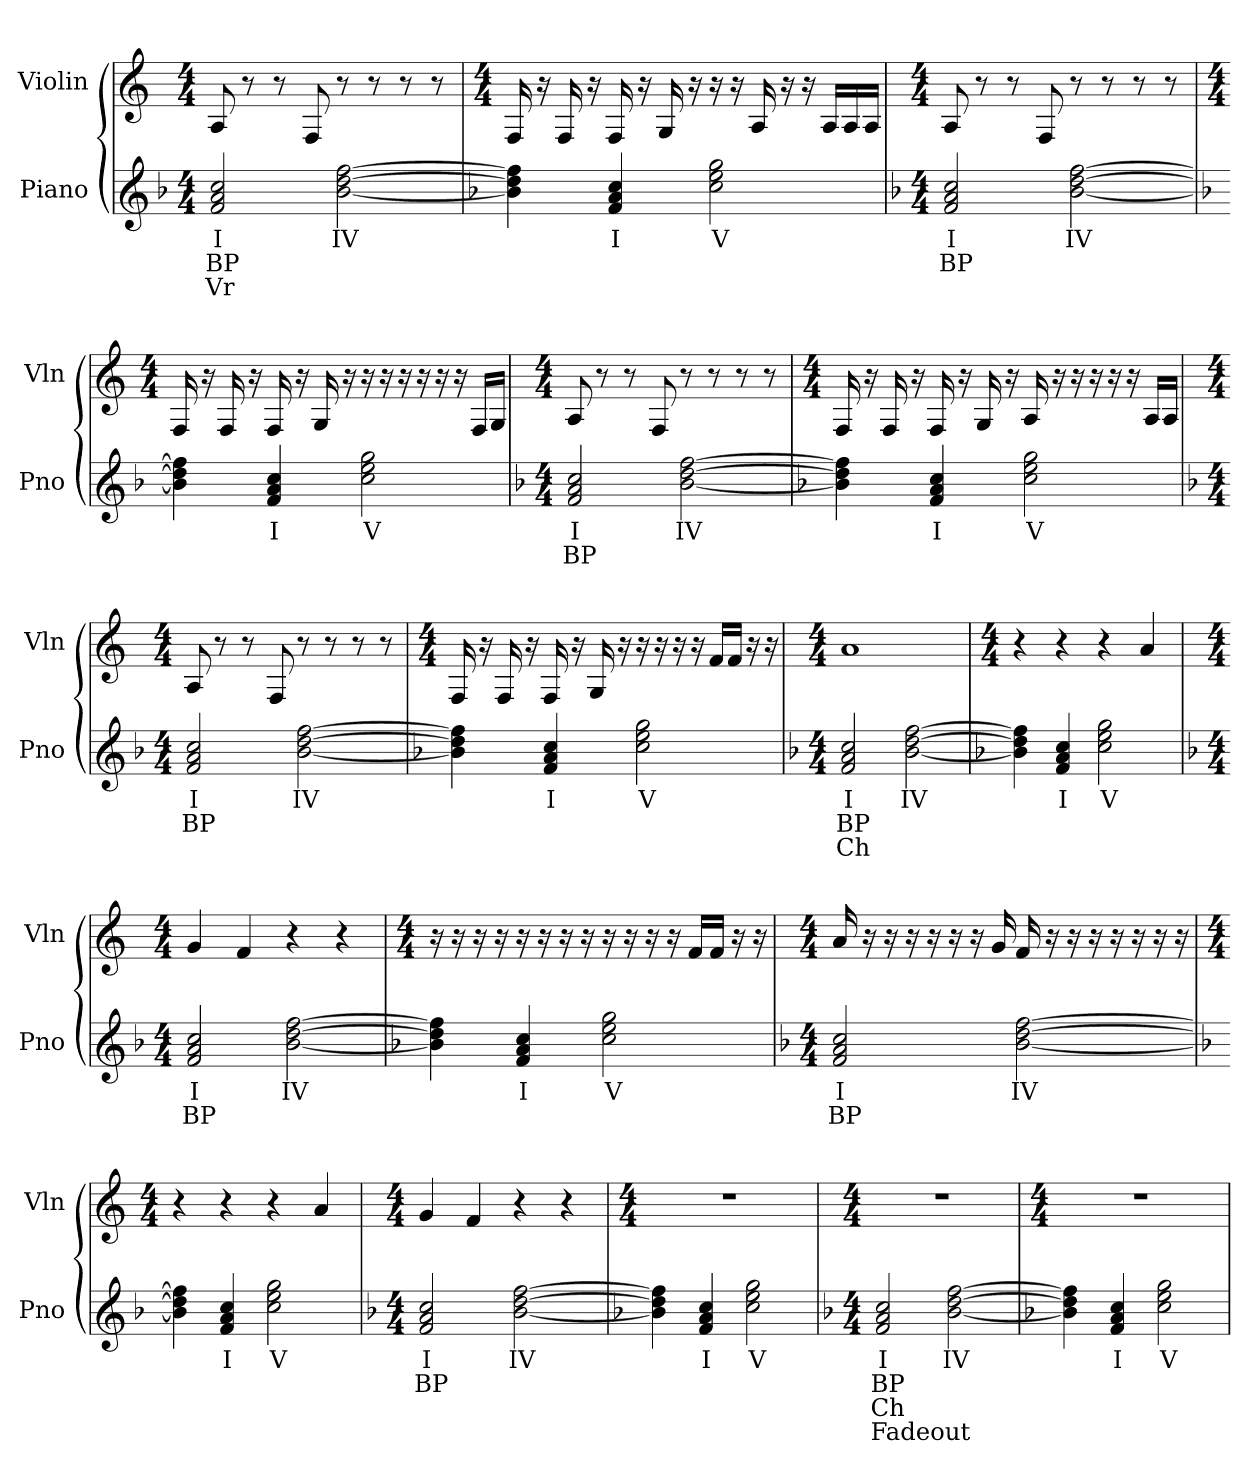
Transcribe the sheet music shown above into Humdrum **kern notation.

**kern	**text	**text	**text	**text	**kern
*part2	*part2	*part2	*part2	*part2	*part1
*staff2	*staff2	*staff2	*staff2	*staff2	*staff1
*I"Piano	*	*	*	*	*I"Violin
*I'Pno	*	*	*	*	*I'Vln
*k[b-]	*	*	*	*	*
*F:	*	*	*	*	*
*M4/4	*	*	*	*	*M4/4
=	=	=	=	=	=
2f 2a 2cc	I	BP	Vr	.	8A
.	.	.	.	.	8r
.	.	.	.	.	8r
.	.	.	.	.	8F
[2b- [2dd [2ff	IV	.	.	.	8r
.	.	.	.	.	8r
.	.	.	.	.	8r
.	.	.	.	.	8r
=	=	=	=	=	=
*k[b-]	*	*	*	*	*
*F:	*	*	*	*	*
*	*	*	*	*	*M4/4
4b-] 4dd] 4ff]	.	.	.	.	16F
.	.	.	.	.	16r
.	.	.	.	.	16F
.	.	.	.	.	16r
4f 4a 4cc	I	.	.	.	16F
.	.	.	.	.	16r
.	.	.	.	.	16G
.	.	.	.	.	16r
2cc 2ee 2gg	V	.	.	.	16r
.	.	.	.	.	16r
.	.	.	.	.	16A
.	.	.	.	.	16r
.	.	.	.	.	16r
.	.	.	.	.	16ALL
.	.	.	.	.	16A
.	.	.	.	.	16AJJ
=	=	=	=	=	=
*k[b-]	*	*	*	*	*
*F:	*	*	*	*	*
*M4/4	*	*	*	*	*M4/4
2f 2a 2cc	I	BP	.	.	8A
.	.	.	.	.	8r
.	.	.	.	.	8r
.	.	.	.	.	8F
[2b- [2dd [2ff	IV	.	.	.	8r
.	.	.	.	.	8r
.	.	.	.	.	8r
.	.	.	.	.	8r
=	=	=	=	=	=
*k[b-]	*	*	*	*	*
*F:	*	*	*	*	*
*	*	*	*	*	*M4/4
4b-] 4dd] 4ff]	.	.	.	.	16F
.	.	.	.	.	16r
.	.	.	.	.	16F
.	.	.	.	.	16r
4f 4a 4cc	I	.	.	.	16F
.	.	.	.	.	16r
.	.	.	.	.	16G
.	.	.	.	.	16r
2cc 2ee 2gg	V	.	.	.	16r
.	.	.	.	.	16r
.	.	.	.	.	16r
.	.	.	.	.	16r
.	.	.	.	.	16r
.	.	.	.	.	16r
.	.	.	.	.	16FLL
.	.	.	.	.	16GJJ
=	=	=	=	=	=
*k[b-]	*	*	*	*	*
*F:	*	*	*	*	*
*M4/4	*	*	*	*	*M4/4
2f 2a 2cc	I	BP	.	.	8A
.	.	.	.	.	8r
.	.	.	.	.	8r
.	.	.	.	.	8F
[2b- [2dd [2ff	IV	.	.	.	8r
.	.	.	.	.	8r
.	.	.	.	.	8r
.	.	.	.	.	8r
=	=	=	=	=	=
*k[b-]	*	*	*	*	*
*F:	*	*	*	*	*
*	*	*	*	*	*M4/4
4b-] 4dd] 4ff]	.	.	.	.	16F
.	.	.	.	.	16r
.	.	.	.	.	16F
.	.	.	.	.	16r
4f 4a 4cc	I	.	.	.	16F
.	.	.	.	.	16r
.	.	.	.	.	16G
.	.	.	.	.	16r
2cc 2ee 2gg	V	.	.	.	16A
.	.	.	.	.	16r
.	.	.	.	.	16r
.	.	.	.	.	16r
.	.	.	.	.	16r
.	.	.	.	.	16r
.	.	.	.	.	16ALL
.	.	.	.	.	16AJJ
=	=	=	=	=	=
*k[b-]	*	*	*	*	*
*F:	*	*	*	*	*
*M4/4	*	*	*	*	*M4/4
2f 2a 2cc	I	BP	.	.	8A
.	.	.	.	.	8r
.	.	.	.	.	8r
.	.	.	.	.	8F
[2b- [2dd [2ff	IV	.	.	.	8r
.	.	.	.	.	8r
.	.	.	.	.	8r
.	.	.	.	.	8r
=	=	=	=	=	=
*k[b-]	*	*	*	*	*
*F:	*	*	*	*	*
*	*	*	*	*	*M4/4
4b-] 4dd] 4ff]	.	.	.	.	16F
.	.	.	.	.	16r
.	.	.	.	.	16F
.	.	.	.	.	16r
4f 4a 4cc	I	.	.	.	16F
.	.	.	.	.	16r
.	.	.	.	.	16G
.	.	.	.	.	16r
2cc 2ee 2gg	V	.	.	.	16r
.	.	.	.	.	16r
.	.	.	.	.	16r
.	.	.	.	.	16r
.	.	.	.	.	16fLL
.	.	.	.	.	16fJJ
.	.	.	.	.	16r
.	.	.	.	.	16r
=	=	=	=	=	=
*k[b-]	*	*	*	*	*
*F:	*	*	*	*	*
*M4/4	*	*	*	*	*M4/4
2f 2a 2cc	I	BP	Ch	.	1a
[2b- [2dd [2ff	IV	.	.	.	.
=	=	=	=	=	=
*k[b-]	*	*	*	*	*
*F:	*	*	*	*	*
*	*	*	*	*	*M4/4
4b-] 4dd] 4ff]	.	.	.	.	4r
4f 4a 4cc	I	.	.	.	4r
2cc 2ee 2gg	V	.	.	.	4r
.	.	.	.	.	4a
=	=	=	=	=	=
*k[b-]	*	*	*	*	*
*F:	*	*	*	*	*
*M4/4	*	*	*	*	*M4/4
2f 2a 2cc	I	BP	.	.	4g
.	.	.	.	.	4f
[2b- [2dd [2ff	IV	.	.	.	4r
.	.	.	.	.	4r
=	=	=	=	=	=
*k[b-]	*	*	*	*	*
*F:	*	*	*	*	*
*	*	*	*	*	*M4/4
4b-] 4dd] 4ff]	.	.	.	.	16r
.	.	.	.	.	16r
.	.	.	.	.	16r
.	.	.	.	.	16r
4f 4a 4cc	I	.	.	.	16r
.	.	.	.	.	16r
.	.	.	.	.	16r
.	.	.	.	.	16r
2cc 2ee 2gg	V	.	.	.	16r
.	.	.	.	.	16r
.	.	.	.	.	16r
.	.	.	.	.	16r
.	.	.	.	.	16fLL
.	.	.	.	.	16fJJ
.	.	.	.	.	16r
.	.	.	.	.	16r
=	=	=	=	=	=
*k[b-]	*	*	*	*	*
*F:	*	*	*	*	*
*M4/4	*	*	*	*	*M4/4
2f 2a 2cc	I	BP	.	.	16a
.	.	.	.	.	16r
.	.	.	.	.	16r
.	.	.	.	.	16r
.	.	.	.	.	16r
.	.	.	.	.	16r
.	.	.	.	.	16r
.	.	.	.	.	16g
[2b- [2dd [2ff	IV	.	.	.	16f
.	.	.	.	.	16r
.	.	.	.	.	16r
.	.	.	.	.	16r
.	.	.	.	.	16r
.	.	.	.	.	16r
.	.	.	.	.	16r
.	.	.	.	.	16r
=	=	=	=	=	=
*k[b-]	*	*	*	*	*
*F:	*	*	*	*	*
*	*	*	*	*	*M4/4
4b-] 4dd] 4ff]	.	.	.	.	4r
4f 4a 4cc	I	.	.	.	4r
2cc 2ee 2gg	V	.	.	.	4r
.	.	.	.	.	4a
=	=	=	=	=	=
*k[b-]	*	*	*	*	*
*F:	*	*	*	*	*
*M4/4	*	*	*	*	*M4/4
2f 2a 2cc	I	BP	.	.	4g
.	.	.	.	.	4f
[2b- [2dd [2ff	IV	.	.	.	4r
.	.	.	.	.	4r
=	=	=	=	=	=
*k[b-]	*	*	*	*	*
*F:	*	*	*	*	*
*	*	*	*	*	*M4/4
4b-] 4dd] 4ff]	.	.	.	.	1r
4f 4a 4cc	I	.	.	.	.
2cc 2ee 2gg	V	.	.	.	.
=	=	=	=	=	=
*k[b-]	*	*	*	*	*
*F:	*	*	*	*	*
*M4/4	*	*	*	*	*M4/4
2f 2a 2cc	I	BP	Ch	Fadeout	1r
[2b- [2dd [2ff	IV	.	.	.	.
=	=	=	=	=	=
*k[b-]	*	*	*	*	*
*F:	*	*	*	*	*
*	*	*	*	*	*M4/4
4b-] 4dd] 4ff]	.	.	.	.	1r
4f 4a 4cc	I	.	.	.	.
2cc 2ee 2gg	V	.	.	.	.
=	=	=	=	=	=
*-	*-	*-	*-	*-	*-
